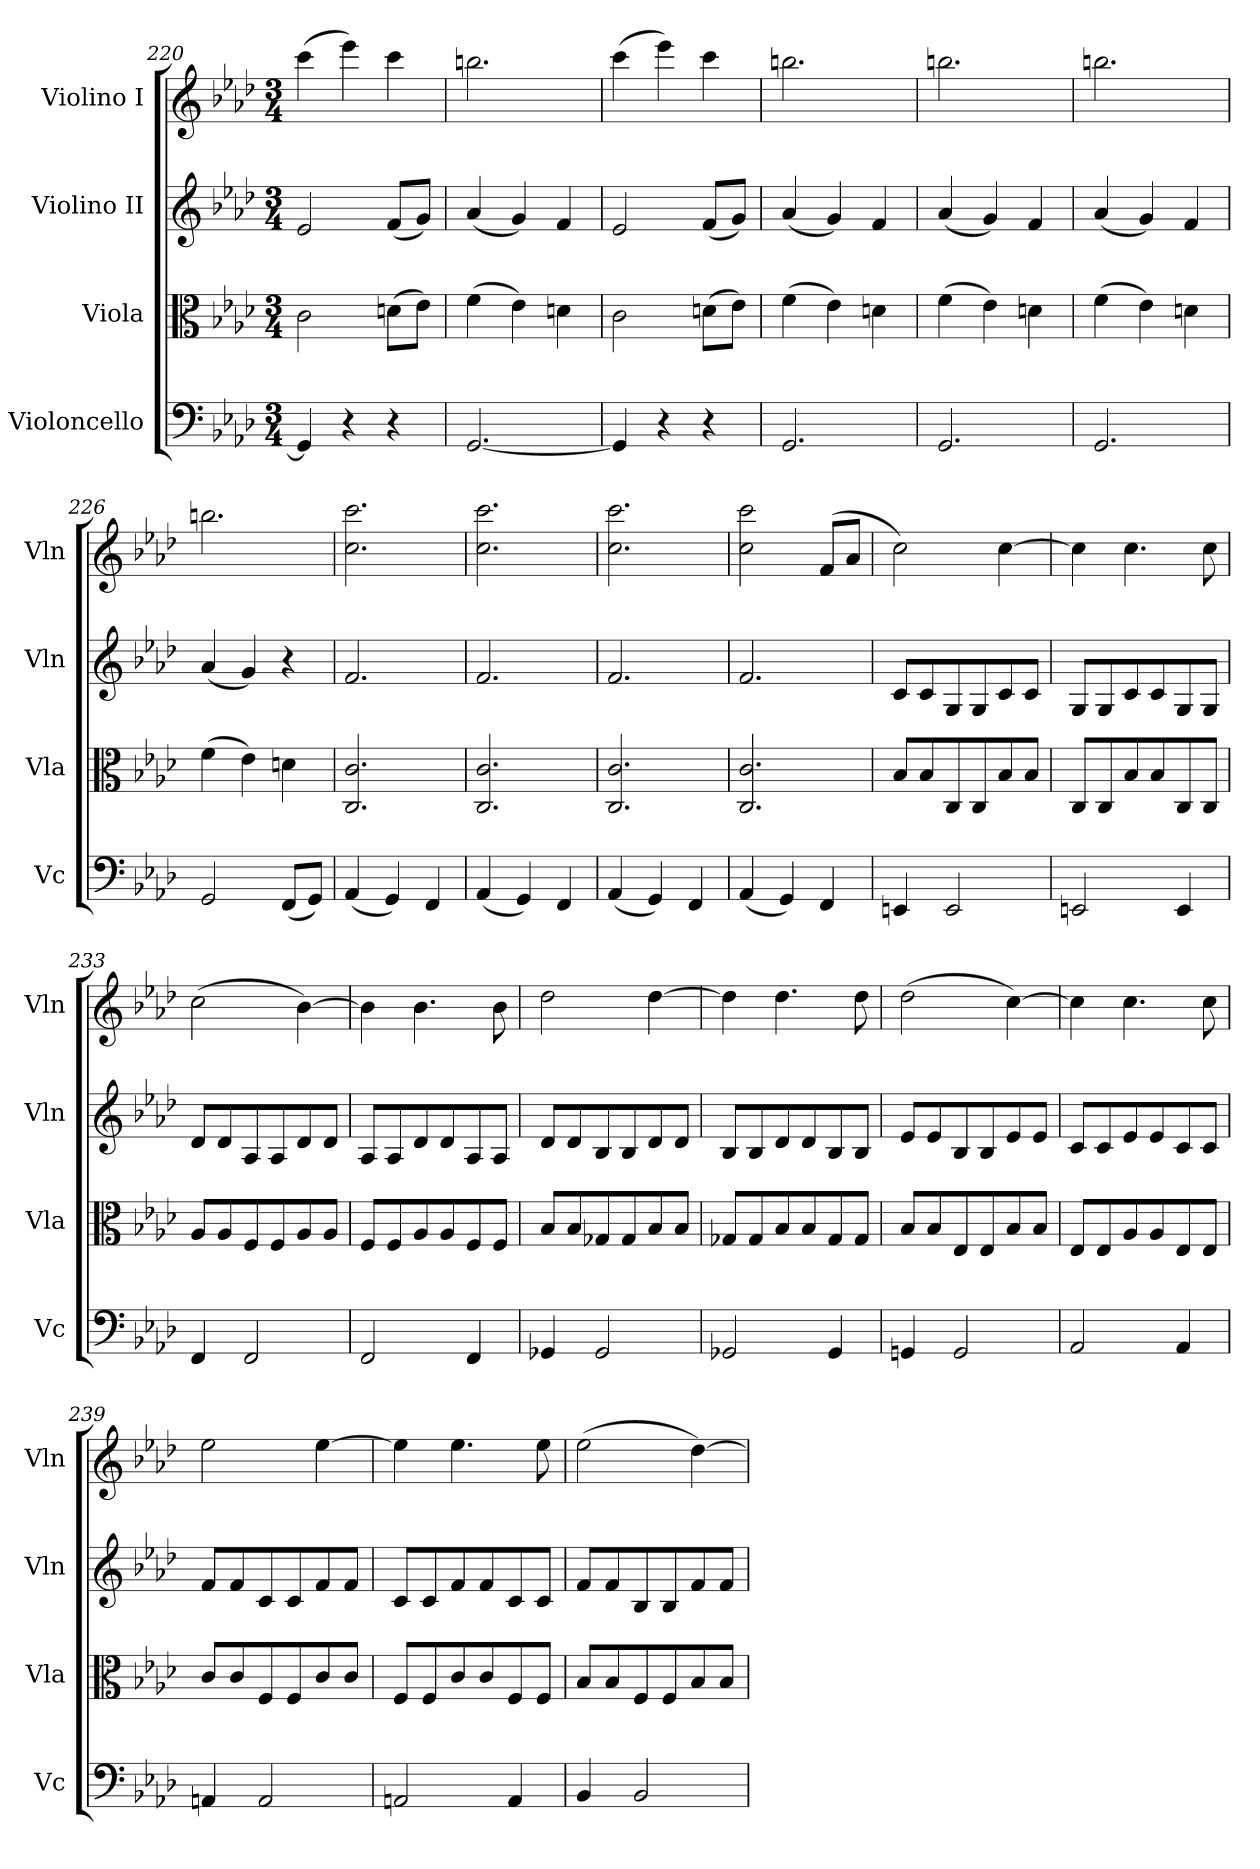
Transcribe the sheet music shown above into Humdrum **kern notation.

**kern	**kern	**kern	**kern
*part4	*part3	*part2	*part1
*staff4	*staff3	*staff2	*staff1
*I"Violoncello	*I"Viola	*I"Violino II	*I"Violino I
*I'Vc	*I'Vla	*I'Vln	*I'Vln
*clefF4	*clefC3	*clefG2	*clefG2
*k[b-e-a-d-]	*k[b-e-a-d-]	*k[b-e-a-d-]	*k[b-e-a-d-]
*M3/4	*M3/4	*M3/4	*M3/4
=220	=220	=220	=220
4GG/]	2c\	2e-/	(4ccc\
4r	.	.	4eee-\)
4r	(8dn\L	(8f/L	4ccc\
.	8e-\J)	8g/J)	.
=221	=221	=221	=221
[2.GG/	(4f\	(4a-/	2.bbn\
.	4e-\)	4g/)	.
.	4dn\	4f/	.
=222	=222	=222	=222
4GG/]	2c\	2e-/	(4ccc\
4r	.	.	4eee-\)
4r	(8dn\L	(8f/L	4ccc\
.	8e-\J)	8g/J)	.
=223	=223	=223	=223
2.GG/	(4f\	(4a-/	2.bbn\
.	4e-\)	4g/)	.
.	4dn\	4f/	.
=224	=224	=224	=224
2.GG/	(4f\	(4a-/	2.bbn\
.	4e-\)	4g/)	.
.	4dn\	4f/	.
=225	=225	=225	=225
2.GG/	(4f\	(4a-/	2.bbn\
.	4e-\)	4g/)	.
.	4dn\	4f/	.
=226	=226	=226	=226
2GG/	(4f\	(4a-/	2.bbn\
.	4e-\)	4g/)	.
(8FF/L	4dn\	4r	.
8GG/J)	.	.	.
=227	=227	=227	=227
(4AA-/	2.C/ 2.c/	2.f/	2.cc\ 2.ccc\
4GG/)	.	.	.
4FF/	.	.	.
=228	=228	=228	=228
(4AA-/	2.C/ 2.c/	2.f/	2.cc\ 2.ccc\
4GG/)	.	.	.
4FF/	.	.	.
=229	=229	=229	=229
(4AA-/	2.C/ 2.c/	2.f/	2.cc\ 2.ccc\
4GG/)	.	.	.
4FF/	.	.	.
=230	=230	=230	=230
(4AA-/	2.C/ 2.c/	2.f/	2cc\ 2ccc\
4GG/)	.	.	.
4FF/	.	.	(8f/L
.	.	.	8a-/J
!!LO:LB:g=z
=231	=231	=231	=231
4EEn/	8B-/L	8c/L	2cc\)
.	8B-/	8c/	.
2EE/	8C/	8G/	.
.	8C/	8G/	.
.	8B-/	8c/	[4cc\
.	8B-/J	8c/J	.
=232	=232	=232	=232
2EEn/	8C/L	8G/L	4cc\]
.	8C/	8G/	.
.	8B-/	8c/	4.cc\
.	8B-/	8c/	.
4EE/	8C/	8G/	.
.	8C/J	8G/J	8cc\
=233	=233	=233	=233
4FF/	8A-/L	8d-/L	(2cc\
.	8A-/	8d-/	.
2FF/	8F/	8A-/	.
.	8F/	8A-/	.
.	8A-/	8d-/	[4b-\)
.	8A-/J	8d-/J	.
=234	=234	=234	=234
2FF/	8F/L	8A-/L	4b-\]
.	8F/	8A-/	.
.	8A-/	8d-/	4.b-\
.	8A-/	8d-/	.
4FF/	8F/	8A-/	.
.	8F/J	8A-/J	8b-\
=235	=235	=235	=235
4GG-X/	8B-/L	8d-/L	2dd-\
.	8B-/	8d-/	.
2GG-/	8G-X/	8B-/	.
.	8G-/	8B-/	.
.	8B-/	8d-/	[4dd-\
.	8B-/J	8d-/J	.
=236	=236	=236	=236
2GG-X/	8G-X/L	8B-/L	4dd-\]
.	8G-/	8B-/	.
.	8B-/	8d-/	4.dd-\
.	8B-/	8d-/	.
4GG-/	8G-/	8B-/	.
.	8G-/J	8B-/J	8dd-\
=237	=237	=237	=237
4GGn/	8B-/L	8e-/L	(2dd-\
.	8B-/	8e-/	.
2GG/	8E-/	8B-/	.
.	8E-/	8B-/	.
.	8B-/	8e-/	[4cc\)
.	8B-/J	8e-/J	.
=238	=238	=238	=238
2AA-/	8E-/L	8c/L	4cc\]
.	8E-/	8c/	.
.	8A-/	8e-/	4.cc\
.	8A-/	8e-/	.
4AA-/	8E-/	8c/	.
.	8E-/J	8c/J	8cc\
!!LO:LB:g=z
=239	=239	=239	=239
4AAn/	8c/L	8f/L	2ee-\
.	8c/	8f/	.
2AA/	8F/	8c/	.
.	8F/	8c/	.
.	8c/	8f/	[4ee-\
.	8c/J	8f/J	.
=240	=240	=240	=240
2AAn/	8F/L	8c/L	4ee-\]
.	8F/	8c/	.
.	8c/	8f/	4.ee-\
.	8c/	8f/	.
4AA/	8F/	8c/	.
.	8F/J	8c/J	8ee-\
=241	=241	=241	=241
4BB-/	8B-/L	8f/L	(2ee-\
.	8B-/	8f/	.
2BB-/	8F/	8B-/	.
.	8F/	8B-/	.
.	8B-/	8f/	[4dd-\)
.	8B-/J	8f/J	.
=	=	=	=
*-	*-	*-	*-
